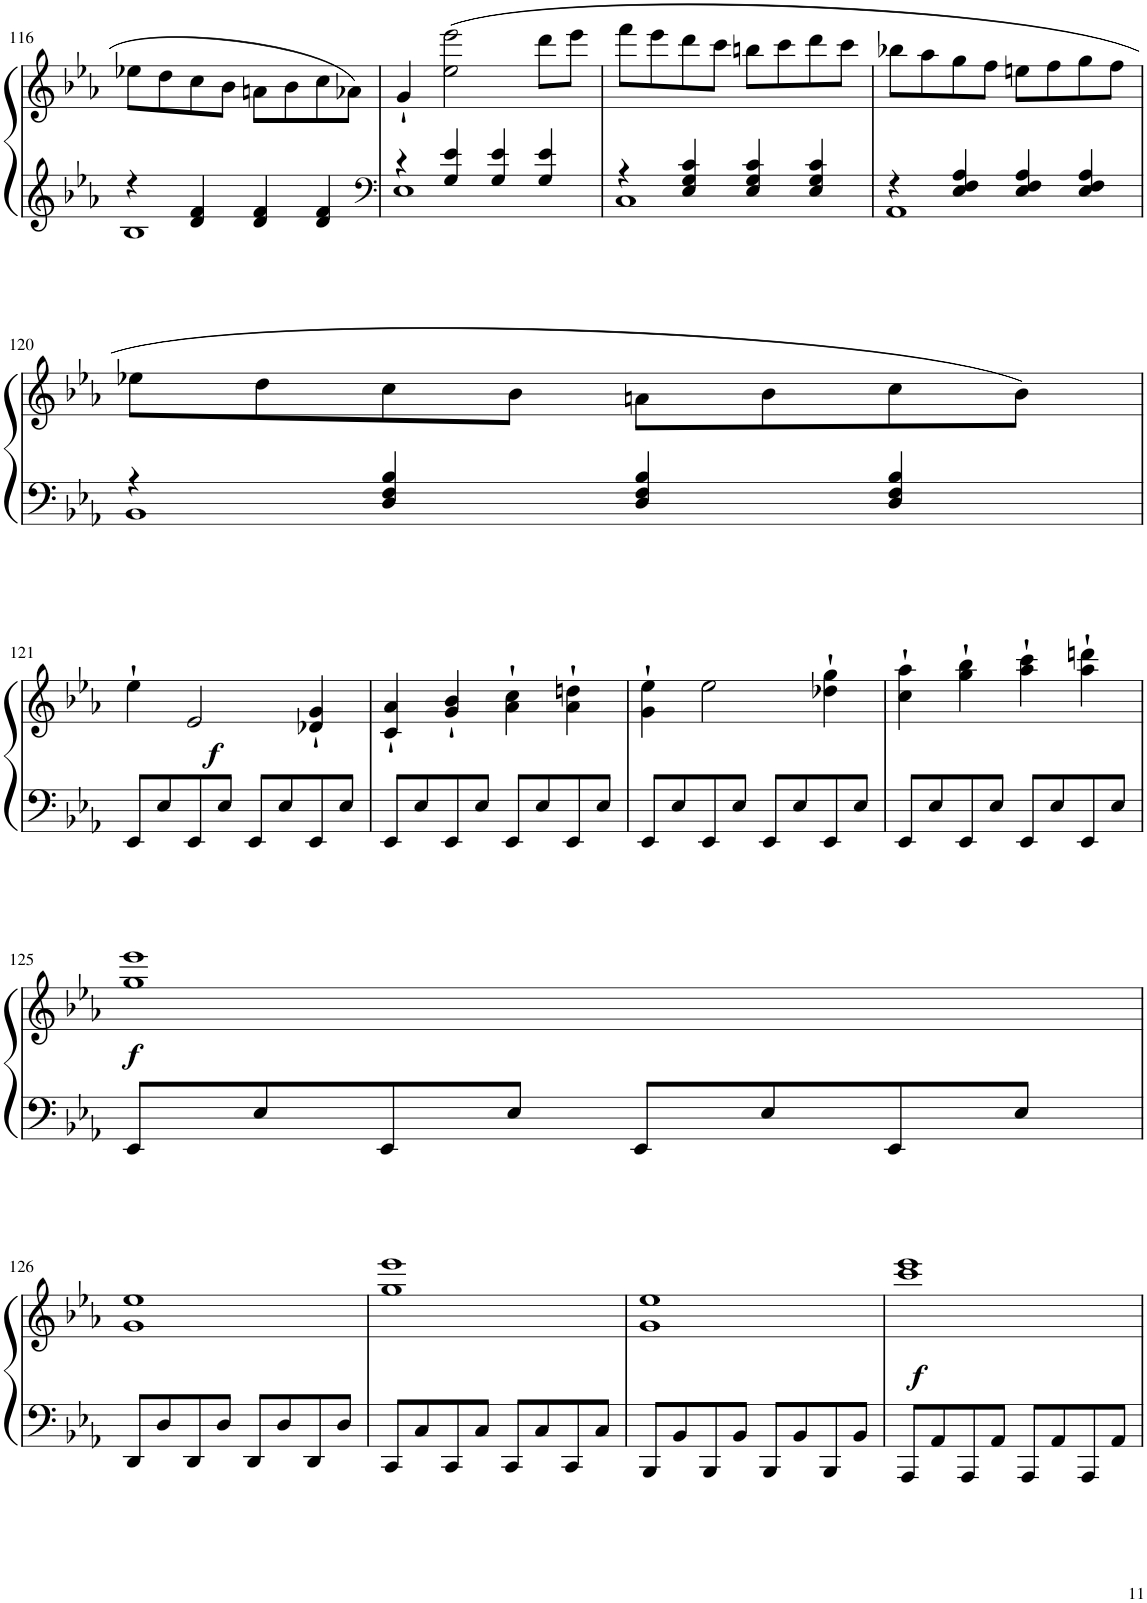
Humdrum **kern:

**kern	**kern	**dynam
*part1	*part1	*part1
*staff2	*staff1	*staff1/2
*I"Piano	*	*
*I'Pno	*	*
!!LO:PB:g=z
*clefG2	*clefG2	*
*k[b-e-a-]	*k[b-e-a-]	*
*M4/4	*M4/4	*
*met(c|)	*met(c|)	*
=116	=116	=116
*^	*	*
4r	1B-	8ee-X\L	.
.	.	8dd\	.
4d/ 4f/	.	8cc\	.
.	.	8b-\J	.
4d/ 4f/	.	8an\L	.
.	.	8b-\	.
4d/ 4f/	.	8cc\	.
.	.	8a-X\J	.
=117	=117	=117	=117
*clefF4	*	*	*
4r	1E-	4g'`/	.
4G/ 4e-/	.	(2ee-\ 2eee-\	.
4G/ 4e-/	.	.	.
4G/ 4e-/	.	8ddd\L	.
.	.	8eee-\J	.
=118	=118	=118	=118
4r	1C	8fff\L	.
.	.	8eee-\	.
4E-/ 4G/ 4c/	.	8ddd\	.
.	.	8ccc\J	.
4E-/ 4G/ 4c/	.	8bbn\L	.
.	.	8ccc\	.
4E-/ 4G/ 4c/	.	8ddd\	.
.	.	8ccc\J	.
=119	=119	=119	=119
4r	1AA-	8bb-X\L	.
.	.	8aa-\	.
4E-/ 4F/ 4A-/	.	8gg\	.
.	.	8ff\J	.
4E-/ 4F/ 4A-/	.	8een\L	.
.	.	8ff\	.
4E-/ 4F/ 4A-/	.	8gg\	.
.	.	8ff\J	.
!!LO:LB:g=z
=120	=120	=120	=120
4r	1BB-	8ee-X\L	.
.	.	8dd\	.
4D/ 4F/ 4B-/	.	8cc\	.
.	.	8b-\J	.
4D/ 4F/ 4B-/	.	8an\L	.
.	.	8b-\	.
4D/ 4F/ 4B-/	.	8cc\	.
.	.	8b-\J)	.
*v	*v	*	*
!!LO:LB:g=z
=121	=121	=121
!	!	!LO:DY:b
8EE-/L	4ee-'`\	f
8E-/	.	.
8EE-/	2e-/	.
8E-/J	.	.
8EE-/L	.	.
8E-/	.	.
8EE-/	4d-X/'` 4g/'`	.
8E-/J	.	.
=122	=122	=122
8EE-/L	4c/'` 4a-/'`	.
8E-/	.	.
8EE-/	4g/'` 4b-/'`	.
8E-/J	.	.
8EE-/L	4a-\'` 4cc\'`	.
8E-/	.	.
8EE-/	4a-\'` 4ddn\'`	.
8E-/J	.	.
=123	=123	=123
8EE-/L	4g\'` 4ee-\'`	.
8E-/	.	.
8EE-/	2ee-\	.
8E-/J	.	.
8EE-/L	.	.
8E-/	.	.
8EE-/	4dd-X\'` 4gg\'`	.
8E-/J	.	.
=124	=124	=124
8EE-/L	4cc\'` 4aa-\'`	.
8E-/	.	.
8EE-/	4gg\'` 4bb-\'`	.
8E-/J	.	.
8EE-/L	4aa-\'` 4ccc\'`	.
8E-/	.	.
8EE-/	4aa-\'` 4dddn\'`	.
8E-/J	.	.
!!LO:LB:g=z
=125	=125	=125
!	!	!LO:DY:b
8EE-/L	1gg 1eee-	f
8E-/	.	.
8EE-/	.	.
8E-/J	.	.
8EE-/L	.	.
8E-/	.	.
8EE-/	.	.
8E-/J	.	.
!!LO:LB:g=z
=126	=126	=126
8DD/L	1g 1ee-	.
8D/	.	.
8DD/	.	.
8D/J	.	.
8DD/L	.	.
8D/	.	.
8DD/	.	.
8D/J	.	.
=127	=127	=127
8CC/L	1gg 1eee-	.
8C/	.	.
8CC/	.	.
8C/J	.	.
8CC/L	.	.
8C/	.	.
8CC/	.	.
8C/J	.	.
=128	=128	=128
8BBB-/L	1g 1ee-	.
8BB-/	.	.
8BBB-/	.	.
8BB-/J	.	.
8BBB-/L	.	.
8BB-/	.	.
8BBB-/	.	.
8BB-/J	.	.
=129	=129	=129
!	!	!LO:DY:b
8AAA-/L	1ccc 1eee-	f
8AA-/	.	.
8AAA-/	.	.
8AA-/J	.	.
8AAA-/L	.	.
8AA-/	.	.
8AAA-/	.	.
8AA-/J	.	.
=	=	=
*-	*-	*-
